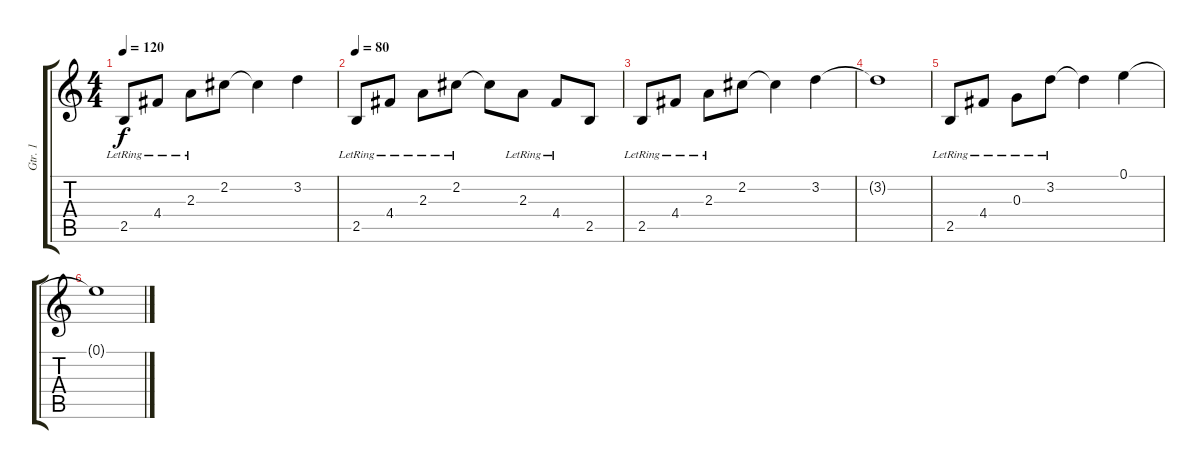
\track ("Gtr. 1" "Gtr. 1") {instrument electricguitarclean}
\staff {score tabs}
\tuning (E4 B3 G3 D3 A2 E2) {hide}
\ts (4 4)
\tempo 120
\clef g2
\ks c
2.5{lr}.8{dy f} 4.4{lr}.8 2.3{lr}.8 2.2.8 2.2{t}.4 3.2.4 |
\tempo 80
2.5{lr}.8 4.4{lr}.8 2.3{lr}.8 2.2{lr}.8 2.2{t}.8 2.3{lr}.8 4.4{lr}.8 2.5.8 |
2.5{lr}.8 4.4{lr}.8 2.3{lr}.8 2.2.8 2.2{t}.4 3.2.4 |
3.2{t}.1 |
2.5{lr}.8 4.4{lr}.8 0.3{lr}.8 3.2{lr}.8 3.2{t}.4 0.1.4 |
0.1{t}.1
